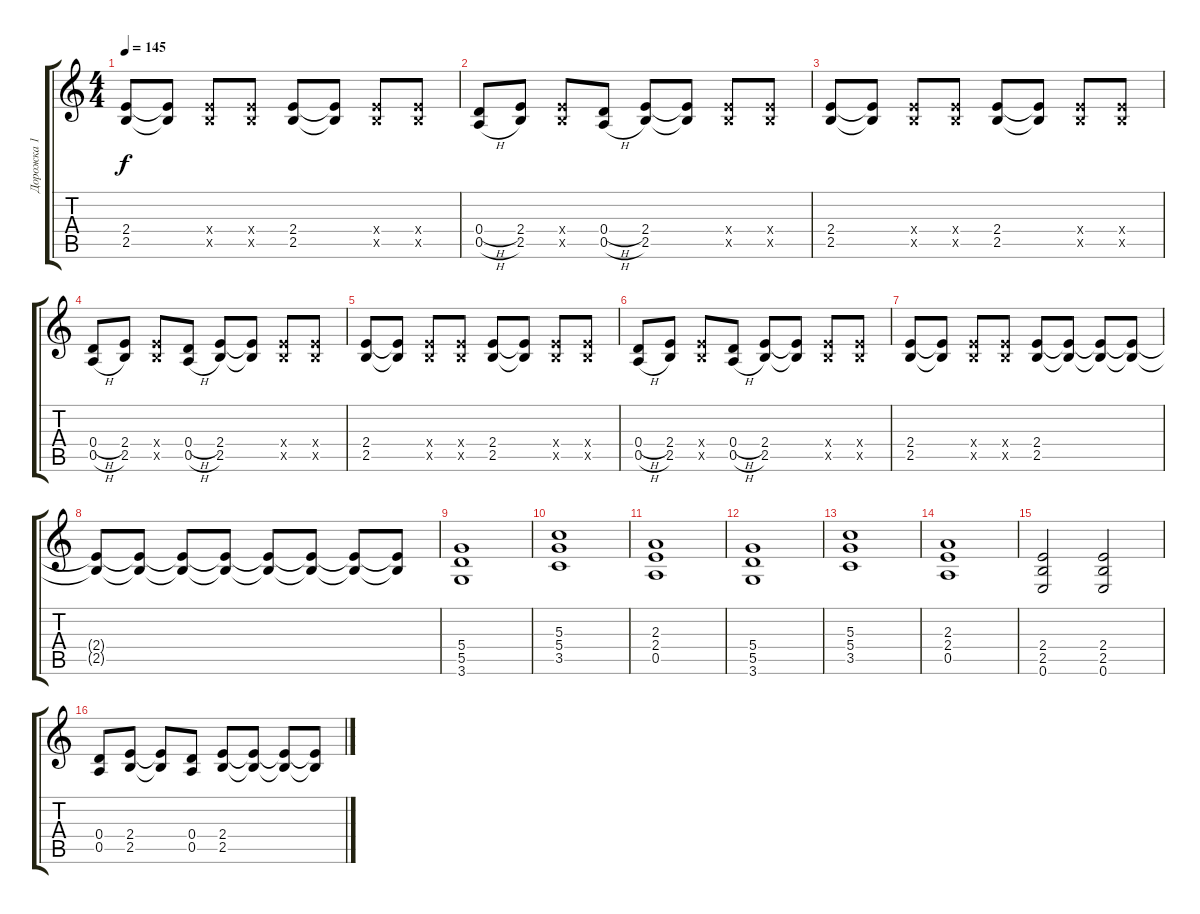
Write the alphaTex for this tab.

\track ("Дорожка 1" "Дорожка 1") {instrument distortionguitar}
\staff {score tabs}
\tuning (E4 B3 G3 D3 A2 E2) {hide}
\ts (4 4)
\tempo 145
\clef g2
\ks c
(2.4 2.5).8{dy f} (2.4{t} 2.5{t}).8 (2.4{x} 2.5{x}).8 (2.4{x} 2.5{x}).8 (2.4 2.5).8 (2.4{t} 2.5{t}).8 (2.4{x} 2.5{x}).8 (2.4{x} 2.5{x}).8 |
(0.4{h} 0.5{h}).8 (2.4 2.5).8 (2.4{x} 2.5{x}).8 (0.4{h} 0.5{h}).8 (2.4 2.5).8 (2.4{t} 2.5{t}).8 (2.4{x} 2.5{x}).8 (2.4{x} 2.5{x}).8 |
(2.4 2.5).8 (2.4{t} 2.5{t}).8 (2.4{x} 2.5{x}).8 (2.4{x} 2.5{x}).8 (2.4 2.5).8 (2.4{t} 2.5{t}).8 (2.4{x} 2.5{x}).8 (2.4{x} 2.5{x}).8 |
(0.4{h} 0.5{h}).8 (2.4 2.5).8 (2.4{x} 2.5{x}).8 (0.4{h} 0.5{h}).8 (2.4 2.5).8 (2.4{t} 2.5{t}).8 (2.4{x} 2.5{x}).8 (2.4{x} 2.5{x}).8 |
(2.4 2.5).8 (2.4{t} 2.5{t}).8 (2.4{x} 2.5{x}).8 (2.4{x} 2.5{x}).8 (2.4 2.5).8 (2.4{t} 2.5{t}).8 (2.4{x} 2.5{x}).8 (2.4{x} 2.5{x}).8 |
(0.4{h} 0.5{h}).8 (2.4 2.5).8 (2.4{x} 2.5{x}).8 (0.4{h} 0.5{h}).8 (2.4 2.5).8 (2.4{t} 2.5{t}).8 (2.4{x} 2.5{x}).8 (2.4{x} 2.5{x}).8 |
(2.4 2.5).8 (2.4{t} 2.5{t}).8 (2.4{x} 2.5{x}).8 (2.4{x} 2.5{x}).8 (2.4 2.5).8 (2.4{t} 2.5{t}).8 (2.4{t} 2.5{t}).8 (2.4{t} 2.5{t}).8 |
(2.4{t} 2.5{t}).8 (2.4{t} 2.5{t}).8 (2.4{t} 2.5{t}).8 (2.4{t} 2.5{t}).8 (2.4{t} 2.5{t}).8 (2.4{t} 2.5{t}).8 (2.4{t} 2.5{t}).8 (2.4{t} 2.5{t}).8 |
(5.4 5.5 3.6).1 |
(5.3 5.4 3.5).1 |
(2.3 2.4 0.5).1 |
(5.4 5.5 3.6).1 |
(5.3 5.4 3.5).1 |
(2.3 2.4 0.5).1 |
(2.4 2.5 0.6).2 (2.4 2.5 0.6).2 |
(0.4 0.5).8 (2.4 2.5).8 (2.4{t} 2.5{t}).8 (0.4 0.5).8 (2.4 2.5).8 (2.4{t} 2.5{t}).8 (2.4{t} 2.5{t}).8 (2.4{t} 2.5{t}).8
